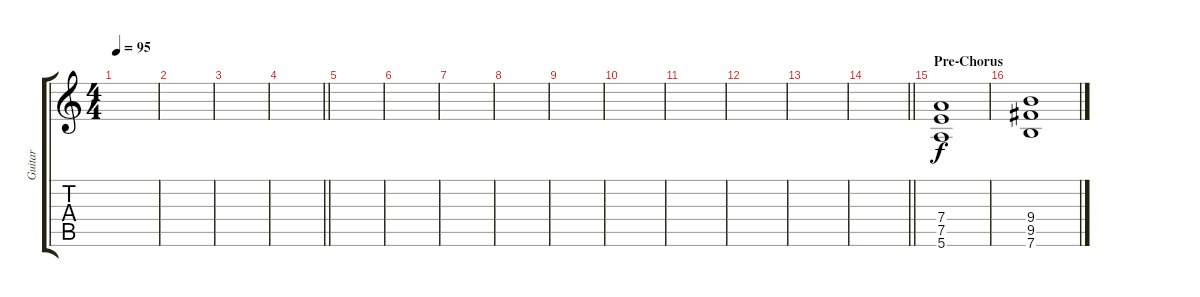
\track ("Guitar" "Guitar") {instrument distortionguitar}
\staff {score tabs}
\tuning (E4 B3 G3 D3 A2 E2) {hide}
\ts (4 4)
\tempo 95
\clef g2
\ks c
|
|
|
\barLineRight lightlight
|
|
|
|
|
|
|
|
|
|
\barLineRight lightlight
|
\section ("" "Pre-Chorus")
(7.4 7.5 5.6).1 |
(9.4 9.5 7.6).1
